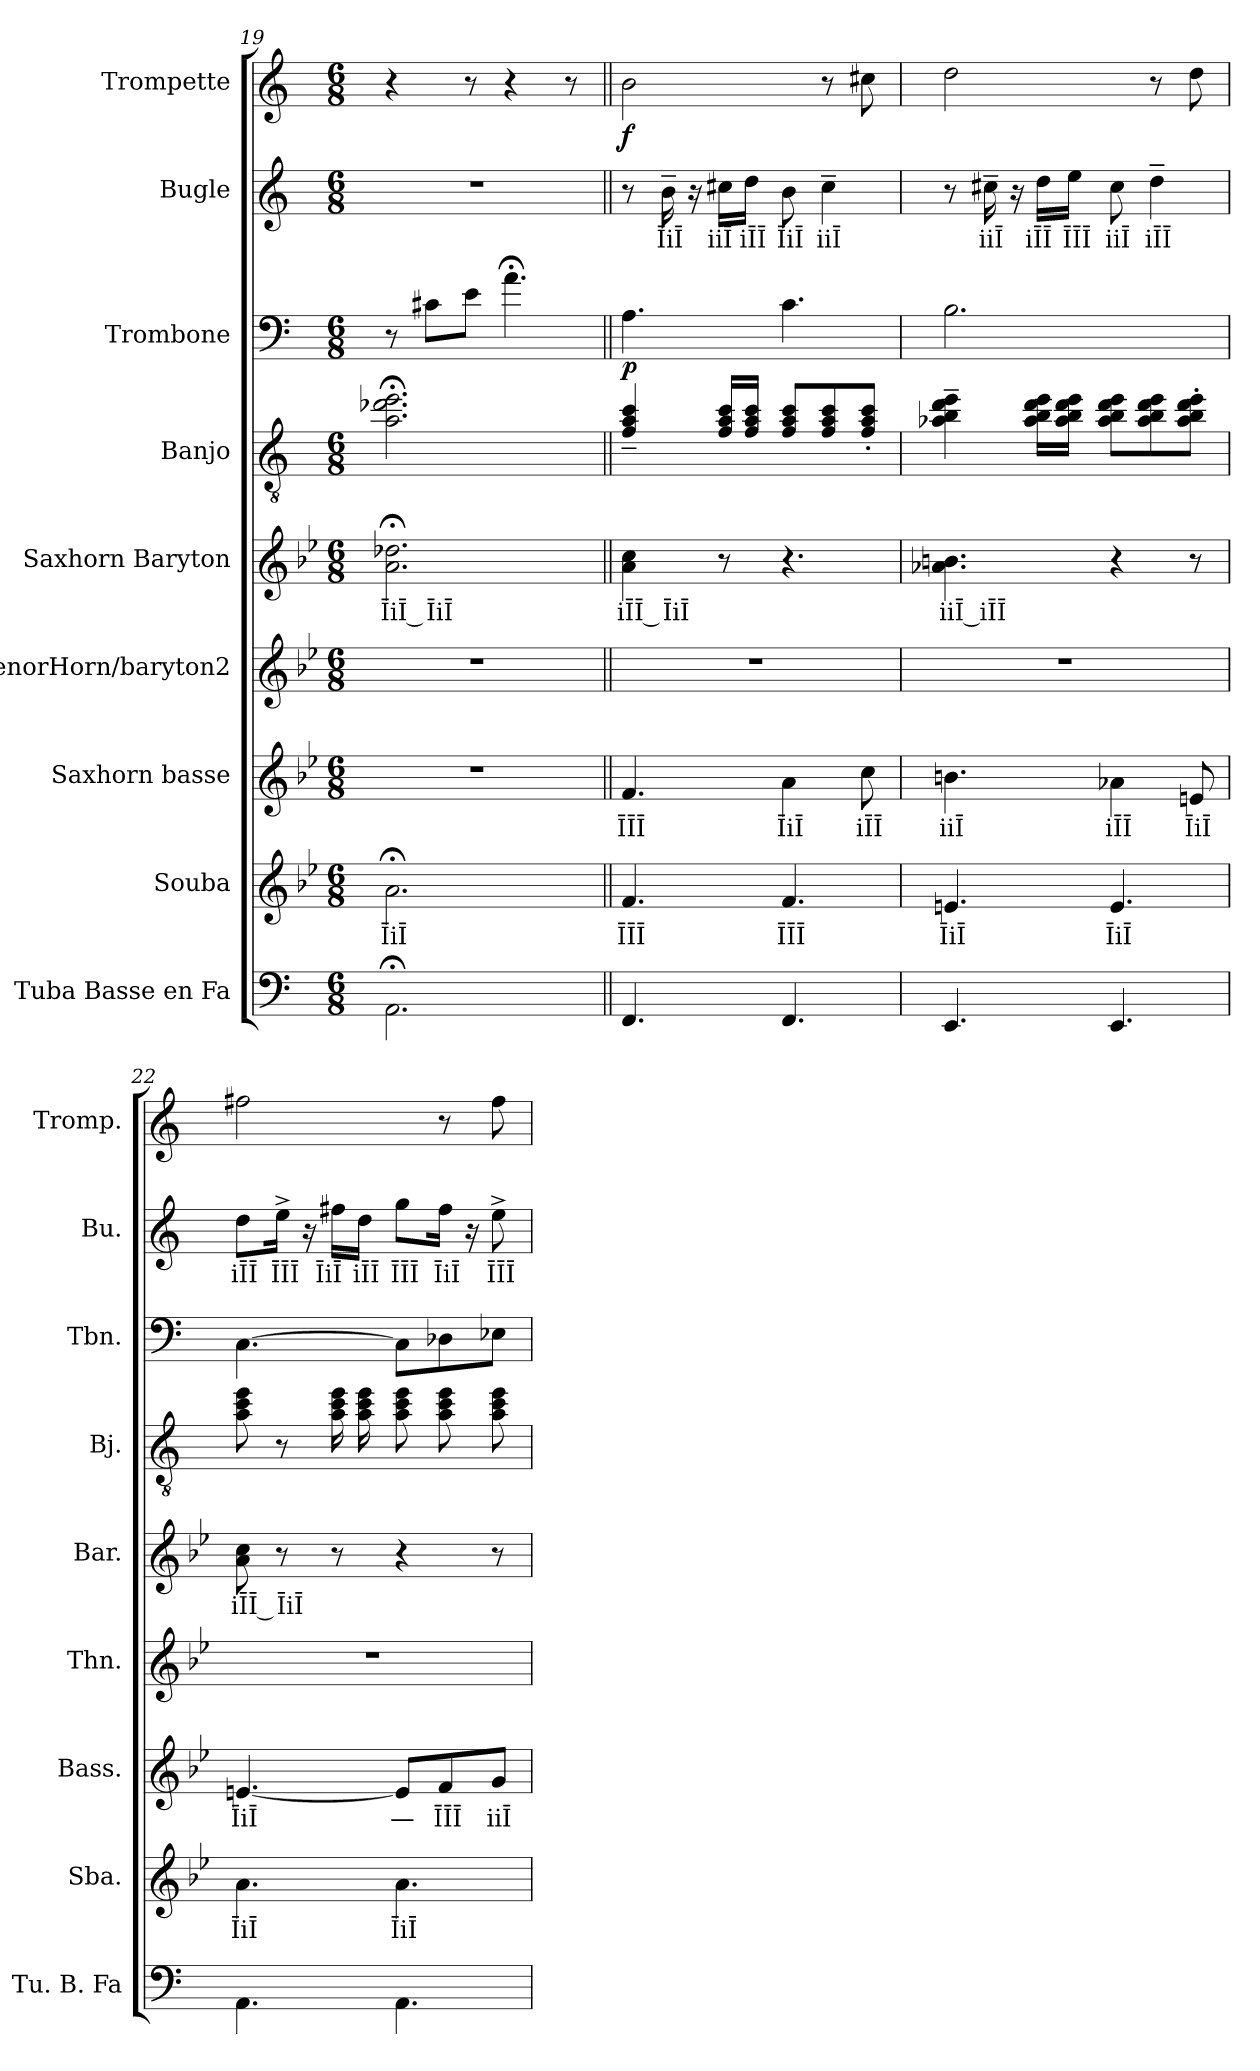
**kern	**kern	**text	**kern	**text	**kern	**kern	**text	**kern	**kern	**dynam	**kern	**text	**kern	**dynam
*part9	*part8	*part8	*part7	*part7	*part6	*part5	*part5	*part4	*part3	*part3	*part2	*part2	*part1	*part1
*staff9	*staff8	*staff8	*staff7	*staff7	*staff6	*staff5	*staff5	*staff4	*staff3	*staff3	*staff2	*staff2	*staff1	*staff1
*I"Tuba Basse en Fa	*I"Souba	*	*I"Saxhorn basse	*	*I"TenorHorn/baryton2	*I"Saxhorn Baryton	*	*I"Banjo	*I"Trombone	*	*I"Bugle	*	*I"Trompette	*
*I'Tu. B. Fa	*I'Sba.	*	*I'Bass.	*	*I'Thn.	*I'Bar.	*	*I'Bj.	*I'Tbn.	*	*I'Bu.	*	*I'Tromp.	*
*clefF4	*clefG2	*	*clefG2	*	*clefG2	*clefG2	*	*clefGv2	*clefF4	*	*clefG2	*	*clefG2	*
*	*ITrd15c26	*	*ITrd8c14	*	*ITrd8c14	*ITrd8c14	*	*ITrd7c12	*	*	*ITrd1c2	*	*ITrd1c2	*
*k[]	*k[b-e-]	*	*k[b-e-]	*	*k[b-e-]	*k[b-e-]	*	*k[]	*k[]	*	*k[b-e-]	*	*k[b-e-]	*
*M6/8	*M6/8	*	*M6/8	*	*M6/8	*M6/8	*	*M6/8	*M6/8	*	*M6/8	*	*M6/8	*
=19	=19	=19	=19	=19	=19	=19	=19	=19	=19	=19	=19	=19	=19	=19
!	!	!LO:LY:b	!	!	!	!	!LO:LY:b	!	!	!	!	!	!	!
2.AA;<\	2.AA;<\	ĪiĪ	2.r	.	2.r	2.A\;< 2.d-X\;<	ĪiĪ ĪiĪ	2.A\;< 2.d-X\;< 2.e\;<	8r	.	2.r	.	4r	.
.	.	.	.	.	.	.	.	.	8c#X\L	.	.	.	.	.
.	.	.	.	.	.	.	.	.	8e\J	.	.	.	8r	.
.	.	.	.	.	.	.	.	.	4.a;<\	.	.	.	4r	.
.	.	.	.	.	.	.	.	.	.	.	.	.	8r	.
=20||	=20||	=20||	=20||	=20||	=20||	=20||	=20||	=20||	=20||	=20||	=20||	=20||	=20||	=20||
!	!	!LO:LY:b	!	!LO:LY:b	!	!	!LO:LY:b	!	!	!LO:DY:b	!	!	!	!LO:DY:b
4.FF/	4.FF/	ĪĪĪ	4.F/	ĪĪĪ	2.r	4A\ 4c\	iĪĪ ĪiĪ	4F/~ 4A/~ 4c/~	4.A\	p	8r	.	2a\	f
!	!	!	!	!	!	!	!	!	!	!	!	!LO:LY:b	!	!
.	.	.	.	.	.	.	.	.	.	.	16a~\	ĪiĪ	.	.
.	.	.	.	.	.	.	.	.	.	.	16r	.	.	.
!	!	!	!	!	!	!	!	!	!	!	!	!LO:LY:b	!	!
.	.	.	.	.	.	8r	.	16F/ 16A/ 16c/LL	.	.	16bn\LL	iiĪ	.	.
!	!	!	!	!	!	!	!	!	!	!	!	!LO:LY:b	!	!
.	.	.	.	.	.	.	.	16F/ 16A/ 16c/JJ	.	.	16cc\JJ	iĪĪ	.	.
!	!	!LO:LY:b	!	!LO:LY:b	!	!	!	!	!	!	!	!LO:LY:b	!	!
4.FF/	4.FF/	ĪĪĪ	4A\	ĪiĪ	.	4.r	.	8F/ 8A/ 8c/L	4.c\	.	8a\	ĪiĪ	.	.
!	!	!	!	!	!	!	!	!	!	!	!	!LO:LY:b	!	!
.	.	.	.	.	.	.	.	8F/ 8A/ 8c/	.	.	4b~\	iiĪ	8r	.
!	!	!	!	!LO:LY:b	!	!	!	!	!	!	!	!	!	!
.	.	.	8c\	iĪĪ	.	.	.	8F/' 8A/' 8c/'J	.	.	.	.	8bn\	.
=21	=21	=21	=21	=21	=21	=21	=21	=21	=21	=21	=21	=21	=21	=21
!	!	!LO:LY:b	!	!LO:LY:b	!	!	!LO:LY:b	!	!	!	!	!	!	!
4.EE/	4.EEn/	ĪiĪ	4.Bn\	iiĪ	2.r	4.A-X\ 4.Bn\	iiĪ iĪĪ	4A-X\~ 4B\~ 4d\~ 4e\~	2.B\	.	8r	.	2cc\	.
!	!	!	!	!	!	!	!	!	!	!	!	!LO:LY:b	!	!
.	.	.	.	.	.	.	.	.	.	.	16bn~\	iiĪ	.	.
.	.	.	.	.	.	.	.	.	.	.	16r	.	.	.
!	!	!	!	!	!	!	!	!	!	!	!	!LO:LY:b	!	!
.	.	.	.	.	.	.	.	16A-\ 16B\ 16d\ 16e\LL	.	.	16cc\LL	iĪĪ	.	.
!	!	!	!	!	!	!	!	!	!	!	!	!LO:LY:b	!	!
.	.	.	.	.	.	.	.	16A-\ 16B\ 16d\ 16e\JJ	.	.	16dd\JJ	ĪĪĪ	.	.
!	!	!LO:LY:b	!	!LO:LY:b	!	!	!	!	!	!	!	!LO:LY:b	!	!
4.EE/	4.EE/	ĪiĪ	4A-X\	iĪĪ	.	4r	.	8A-\ 8B\ 8d\ 8e\L	.	.	8b\	iiĪ	.	.
!	!	!	!	!	!	!	!	!	!	!	!	!LO:LY:b	!	!
.	.	.	.	.	.	.	.	8A-\ 8B\ 8d\ 8e\	.	.	4cc~\	iĪĪ	8r	.
!	!	!	!	!LO:LY:b	!	!	!	!	!	!	!	!	!	!
.	.	.	8En/	ĪiĪ	.	8r	.	8A-\' 8B\' 8d\' 8e\'J	.	.	.	.	8cc\	.
!!LO:PB:g=z
=22	=22	=22	=22	=22	=22	=22	=22	=22	=22	=22	=22	=22	=22	=22
!	!	!LO:LY:b	!	!LO:LY:b	!	!	!LO:LY:b	!	!	!	!	!LO:LY:b	!	!
4.AA\	4.AA\	ĪiĪ	[4.En/	ĪiĪ	2.r	8A\ 8c\	iĪĪ ĪiĪ	8A\ 8c\ 8e\	[4.C\	.	8cc\L	iĪĪ	2een\	.
!	!	!	!	!	!	!	!	!	!	!	!	!LO:LY:b	!	!
.	.	.	.	.	.	8r	.	8r	.	.	16dd^\Jk	ĪĪĪ	.	.
.	.	.	.	.	.	.	.	.	.	.	16r	.	.	.
!	!	!	!	!	!	!	!	!	!	!	!	!LO:LY:b	!	!
.	.	.	.	.	.	8r	.	16A\ 16c\ 16e\	.	.	16een\LL	ĪiĪ	.	.
!	!	!	!	!	!	!	!	!	!	!	!	!LO:LY:b	!	!
.	.	.	.	.	.	.	.	16A\ 16c\ 16e\	.	.	16cc\JJ	iĪĪ	.	.
!	!	!LO:LY:b	!	!LO:LY:b	!	!	!	!	!	!	!	!LO:LY:b	!	!
4.AA\	4.AA\	ĪiĪ	8E/L]	—	.	4r	.	8A\ 8c\ 8e\	8C\L]	.	8ff\L	ĪĪĪ	.	.
!	!	!	!	!LO:LY:b	!	!	!	!	!	!	!	!LO:LY:b	!	!
.	.	.	8F/	ĪĪĪ	.	.	.	8A\ 8c\ 8e\	8D-X\	.	16ee\Jk	ĪiĪ	8r	.
.	.	.	.	.	.	.	.	.	.	.	16r	.	.	.
!	!	!	!	!LO:LY:b	!	!	!	!	!	!	!	!LO:LY:b	!	!
.	.	.	8G/J	iiĪ	.	8r	.	8A\ 8c\ 8e\	8E-X\J	.	8dd^\	ĪĪĪ	8ee\	.
=	=	=	=	=	=	=	=	=	=	=	=	=	=	=
*-	*-	*-	*-	*-	*-	*-	*-	*-	*-	*-	*-	*-	*-	*-
